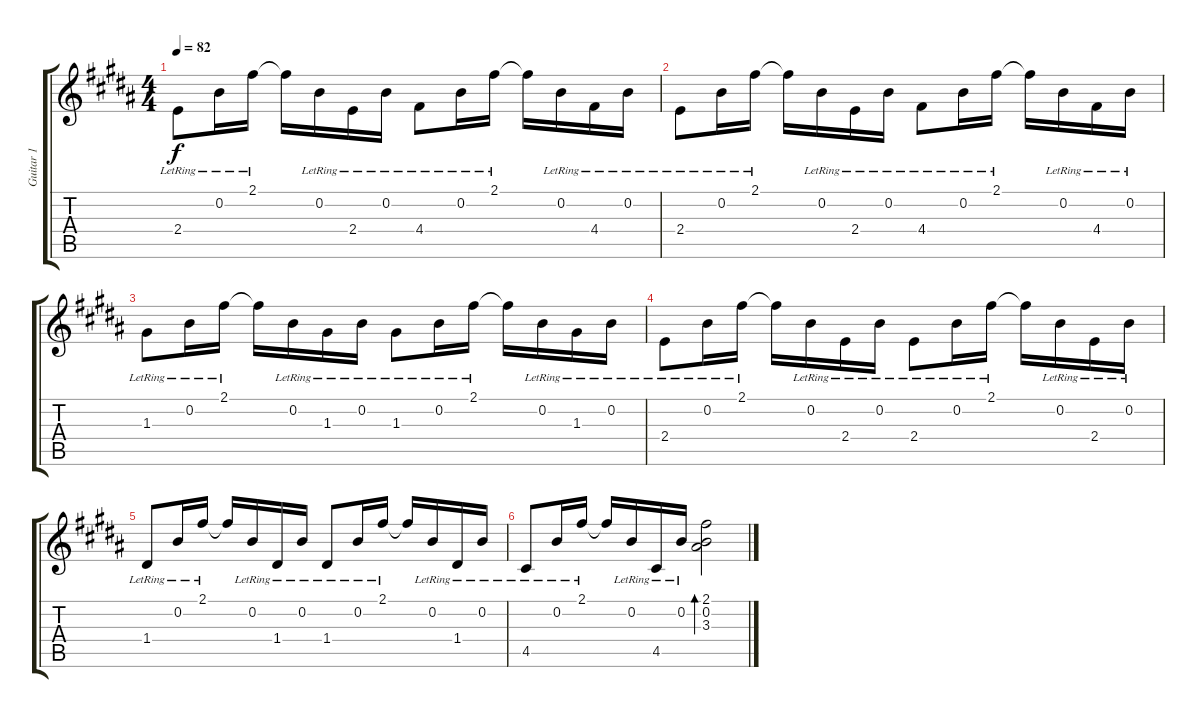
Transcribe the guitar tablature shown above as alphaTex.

\track ("Guitar 1" "Guitar 1") {instrument electricguitarjazz}
\staff {score tabs}
\tuning (E4 B3 G3 D3 A2 E2) {hide}
\ts (4 4)
\tempo 82
\clef g2
\ks b
2.4{lr}.8{dy f} 0.2{lr}.16 2.1{lr}.16 2.1{t}.16 0.2{lr}.16 2.4{lr}.16 0.2{lr}.16 4.4{lr}.8 0.2{lr}.16 2.1{lr}.16 2.1{t}.16 0.2{lr}.16 4.4{lr}.16 0.2{lr}.16 |
2.4{lr}.8 0.2{lr}.16 2.1{lr}.16 2.1{t}.16 0.2{lr}.16 2.4{lr}.16 0.2{lr}.16 4.4{lr}.8 0.2{lr}.16 2.1{lr}.16 2.1{t}.16 0.2{lr}.16 4.4{lr}.16 0.2{lr}.16 |
1.3{lr}.8 0.2{lr}.16 2.1{lr}.16 2.1{t}.16 0.2{lr}.16 1.3{lr}.16 0.2{lr}.16 1.3{lr}.8 0.2{lr}.16 2.1{lr}.16 2.1{t}.16 0.2{lr}.16 1.3{lr}.16 0.2{lr}.16 |
2.4{lr}.8 0.2{lr}.16 2.1{lr}.16 2.1{t}.16 0.2{lr}.16 2.4{lr}.16 0.2{lr}.16 2.4{lr}.8 0.2{lr}.16 2.1{lr}.16 2.1{t}.16 0.2{lr}.16 2.4{lr}.16 0.2{lr}.16 |
1.4{lr}.8 0.2{lr}.16 2.1{lr}.16 2.1{t}.16 0.2{lr}.16 1.4{lr}.16 0.2{lr}.16 1.4{lr}.8 0.2{lr}.16 2.1{lr}.16 2.1{t}.16 0.2{lr}.16 1.4{lr}.16 0.2{lr}.16 |
4.5{lr}.8 0.2{lr}.16 2.1{lr}.16 2.1{t}.16 0.2{lr}.16 4.5{lr}.16 0.2{lr}.16 (2.1 0.2 3.3).2{bd 240}
